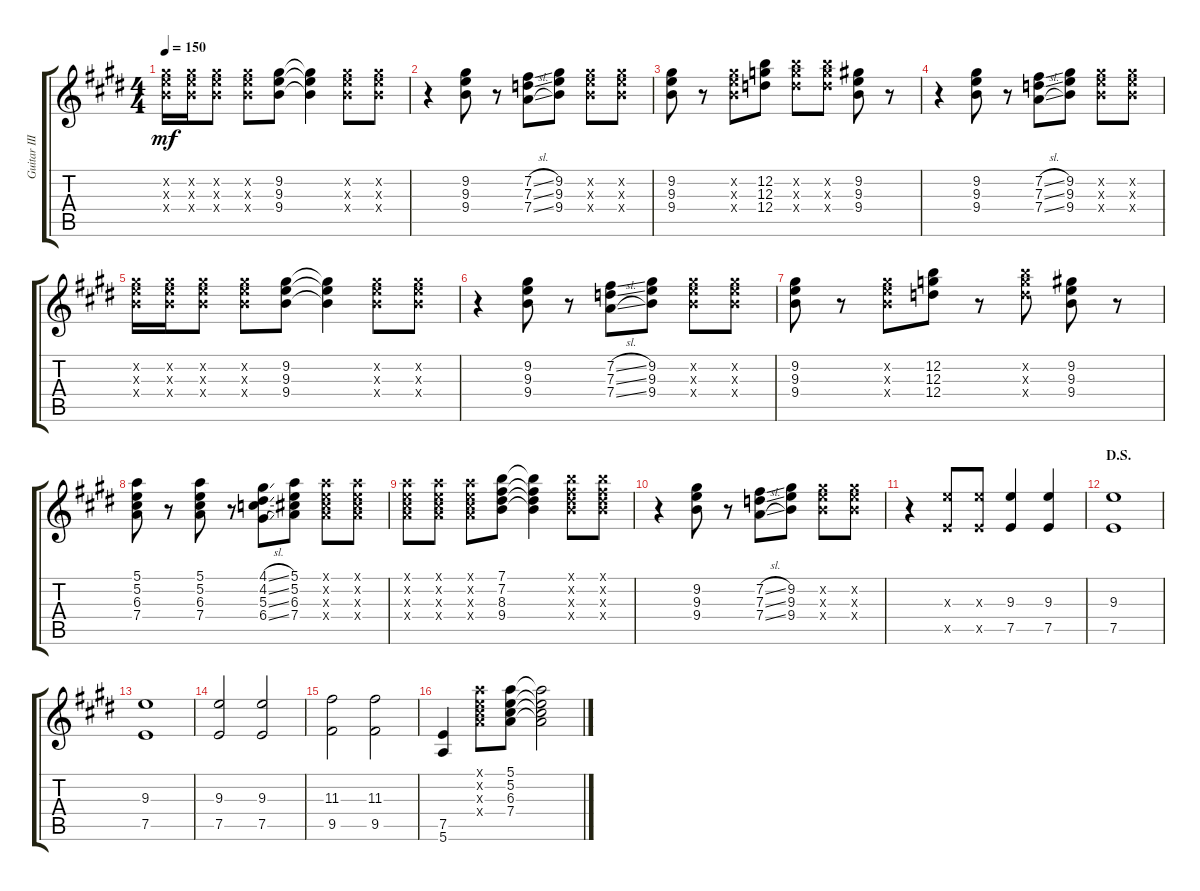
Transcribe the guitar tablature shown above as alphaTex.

\track ("Guitar III" "Guitar III") {instrument overdrivenguitar}
\staff {score tabs}
\tuning (E4 B3 G3 D3 A2 E2) {hide}
\ts (4 4)
\tempo 150
\clef g2
\ks e
(9.2{x} 9.3{x} 9.4{x}).16{dy mf} (9.2{x} 9.3{x} 9.4{x}).16 (9.2{x} 9.3{x} 9.4{x}).8 (9.2{x} 9.3{x} 9.4{x}).8 (9.2 9.3 9.4).8 (9.2{t} 9.3{t} 9.4{t}).4 (9.2{x} 9.3{x} 9.4{x}).8 (9.2{x} 9.3{x} 9.4{x}).8 |
r.4 (9.2 9.3 9.4).8 r.8 (7.2{sl} 7.3{sl} 7.4{sl}).8 (9.2 9.3 9.4).8 (9.2{x} 9.3{x} 9.4{x}).8 (9.2{x} 9.3{x} 9.4{x}).8 |
(9.2 9.3 9.4).8 r.8 (9.2{x} 9.3{x} 9.4{x}).8 (12.2 12.3 12.4).8 (12.2{x} 12.3{x} 12.4{x}).8 (12.2{x} 12.3{x} 12.4{x}).8 (9.2 9.3 9.4).8 r.8 |
r.4 (9.2 9.3 9.4).8 r.8 (7.2{sl} 7.3{sl} 7.4{sl}).8 (9.2 9.3 9.4).8 (9.2{x} 9.3{x} 9.4{x}).8 (9.2{x} 9.3{x} 9.4{x}).8 |
(9.2{x} 9.3{x} 9.4{x}).16 (9.2{x} 9.3{x} 9.4{x}).16 (9.2{x} 9.3{x} 9.4{x}).8 (9.2{x} 9.3{x} 9.4{x}).8 (9.2 9.3 9.4).8 (9.2{t} 9.3{t} 9.4{t}).4 (9.2{x} 9.3{x} 9.4{x}).8 (9.2{x} 9.3{x} 9.4{x}).8 |
r.4 (9.2 9.3 9.4).8 r.8 (7.2{sl} 7.3{sl} 7.4{sl}).8 (9.2 9.3 9.4).8 (9.2{x} 9.3{x} 9.4{x}).8 (9.2{x} 9.3{x} 9.4{x}).8 |
(9.2 9.3 9.4).8 r.8 (9.2{x} 9.3{x} 9.4{x}).8 (12.2 12.3 12.4).8 r.8 (12.2{x} 12.3{x} 12.4{x}).8 (9.2 9.3 9.4).8 r.8 |
(5.1 5.2 6.3 7.4).8 r.8 (5.1 5.2 6.3 7.4).8 r.8 (4.1{sl} 4.2{sl} 5.3{sl} 6.4{sl}).8 (5.1 5.2 6.3 7.4).8 (5.1{x} 5.2{x} 6.3{x} 7.4{x}).8 (5.1{x} 5.2{x} 6.3{x} 7.4{x}).8 |
(5.1{x} 5.2{x} 6.3{x} 7.4{x}).8 (5.1{x} 5.2{x} 6.3{x} 7.4{x}).8 (5.1{x} 5.2{x} 6.3{x} 7.4{x}).8 (7.1 7.2 8.3 9.4).8 (7.1{t} 7.2{t} 8.3{t} 9.4{t}).4 (7.1{x} 7.2{x} 8.3{x} 9.4{x}).8 (7.1{x} 7.2{x} 8.3{x} 9.4{x}).8 |
r.4 (9.2 9.3 9.4).8 r.8 (7.2{sl} 7.3{sl} 7.4{sl}).8 (9.2 9.3 9.4).8 (9.2{x} 9.3{x} 9.4{x}).8 (9.2{x} 9.3{x} 9.4{x}).8 |
r.4 (9.3{x} 7.5{x}).8 (9.3{x} 7.5{x}).8 (9.3 7.5).4 (9.3 7.5).4 |
\section ("" "D.S.")
(9.3 7.5).1 |
(9.3 7.5).1 |
(9.3 7.5).2 (9.3 7.5).2 |
(11.3 9.5).2 (11.3 9.5).2 |
(7.5 5.6).4 (5.1{x} 5.2{x} 6.3{x} 7.4{x}).8 (5.1 5.2 6.3 7.4).8 (5.1{t} 5.2{t} 6.3{t} 7.4{t}).2
